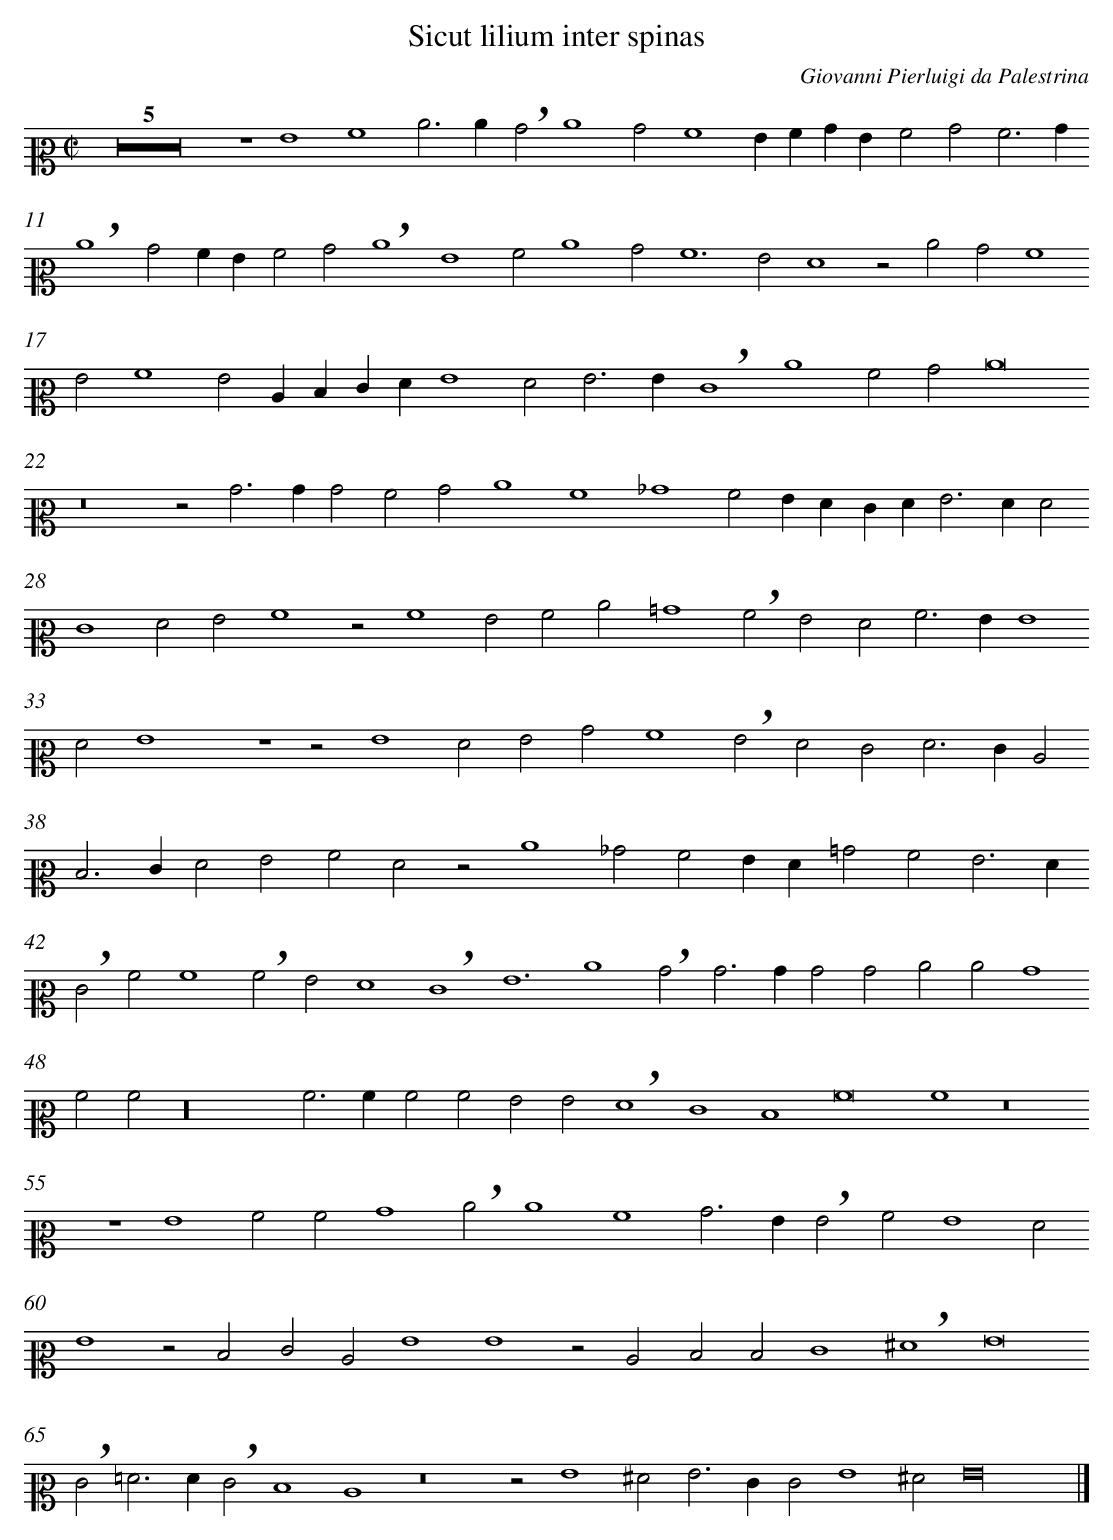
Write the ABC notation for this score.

X:1
T: Sicut lilium inter spinas
C: Giovanni Pierluigi da Palestrina
L: 1/4
M: C|
K: C clef=C2
Z5 [|]
z4G4 [|]
A4c3c [|]
!breath!B2c4B2 [|]
A4GABG [|]
A2B2A3B [|]
!breath!c4B2AG [|]
A2B2!breath!c4 [|]
G4A2c4 [|]
B2A6 [|]
G2F4 [|]
z2c2B2A4 [|]
G2A4 [|]
G2CDEFG4 [|]
F2G3G [|]
!breath!E4c4 [|]
A2B2c8 [|]
z8 [|]
z2B3 [|]
BB2A2B2 [|]
c4A4 [|]
_B4A2GF [|]
EF2<G2FF2 [|]
E4F2G2 [|]
A4z2A4 [|]
G2A2c2 [|]
=B4!breath!A2G2 [|]
F2A2>G2G4 [|]
F2G4 [|]
z4z2G4 [|]
F2G2B2 [|]
A4!breath!G2F2 [|]
E2F2>E2C2 [|]
D2>E2F2G2 [|]
A2F2z2c4 [|]
_B2A2GF [|]
=B2A2G3F [|]
!breath!E2A2A4 [|]
!breath!A2G2F4 [|]
!breath!E4G6 [|]
c4!breath!B2 [|]
B2>B2B2B2 [|]
c2c2B4 [|]
A2A2z16 [|]
 [|]
A3A [|]
A2A2G2G2 [|]
!breath!F4E4 [|]
D4A8 [|]
A4 [|]
z8 [|]
z4G4 [|]
A2A2B4 [|]
!breath!c2c4A4 [|]
B2>G2!breath!G2 [|]
A2G4F2 [|]
G4z2D2 [|]
E2C2G4 [|]
G4z2C2 [|]
D2D2E4 [|]
!breath!^F4G8 [|]
!breath!E2=F3 [|]
F!breath!E2D4 [|]
C4z8 [|]
z2G4 [|]
^F2G3E [|]
E2G4^F2 [|]
G24 |]
